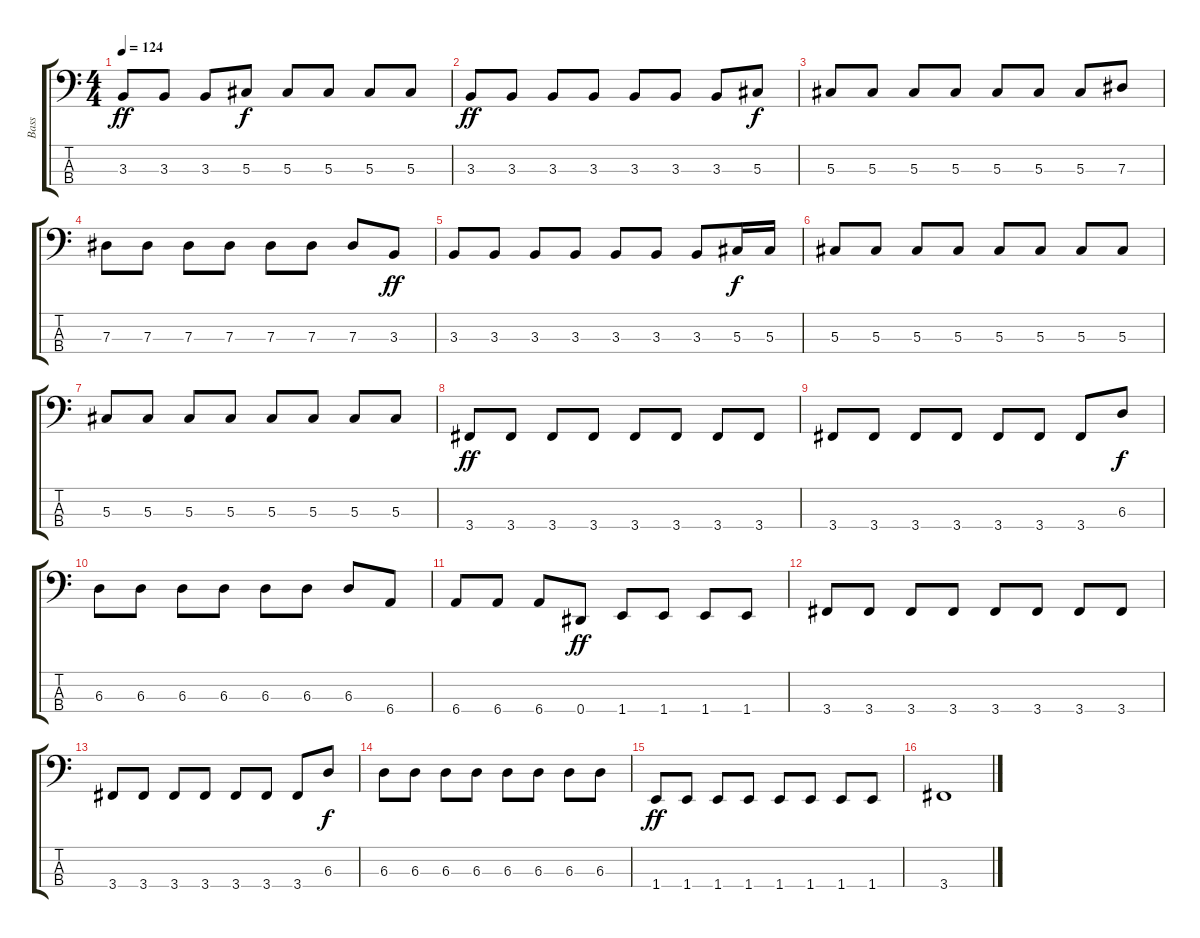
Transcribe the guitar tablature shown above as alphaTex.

\track ("Bass" "Bass") {instrument electricbasspick}
\staff {score tabs}
\tuning (Gb2 Db2 Ab1 Eb1) {hide}
\ts (4 4)
\tempo 124
\clef f4
\ks c
3.3.8{dy ff} 3.3.8 3.3.8 5.3.8{dy f} 5.3.8 5.3.8 5.3.8 5.3.8 |
3.3.8{dy ff} 3.3.8 3.3.8 3.3.8 3.3.8 3.3.8 3.3.8 5.3.8{dy f} |
5.3.8 5.3.8 5.3.8 5.3.8 5.3.8 5.3.8 5.3.8 7.3.8 |
7.3.8 7.3.8 7.3.8 7.3.8 7.3.8 7.3.8 7.3.8 3.3.8{dy ff} |
3.3.8 3.3.8 3.3.8 3.3.8 3.3.8 3.3.8 3.3.8 5.3.16{dy f} 5.3.16 |
5.3.8 5.3.8 5.3.8 5.3.8 5.3.8 5.3.8 5.3.8 5.3.8 |
5.3.8 5.3.8 5.3.8 5.3.8 5.3.8 5.3.8 5.3.8 5.3.8 |
3.4.8{dy ff} 3.4.8 3.4.8 3.4.8 3.4.8 3.4.8 3.4.8 3.4.8 |
3.4.8 3.4.8 3.4.8 3.4.8 3.4.8 3.4.8 3.4.8 6.3.8{dy f} |
6.3.8 6.3.8 6.3.8 6.3.8 6.3.8 6.3.8 6.3.8 6.4.8 |
6.4.8 6.4.8 6.4.8 0.4.8{dy ff} 1.4.8 1.4.8 1.4.8 1.4.8 |
3.4.8 3.4.8 3.4.8 3.4.8 3.4.8 3.4.8 3.4.8 3.4.8 |
3.4.8 3.4.8 3.4.8 3.4.8 3.4.8 3.4.8 3.4.8 6.3.8{dy f} |
6.3.8 6.3.8 6.3.8 6.3.8 6.3.8 6.3.8 6.3.8 6.3.8 |
1.4.8{dy ff} 1.4.8 1.4.8 1.4.8 1.4.8 1.4.8 1.4.8 1.4.8 |
3.4.1
